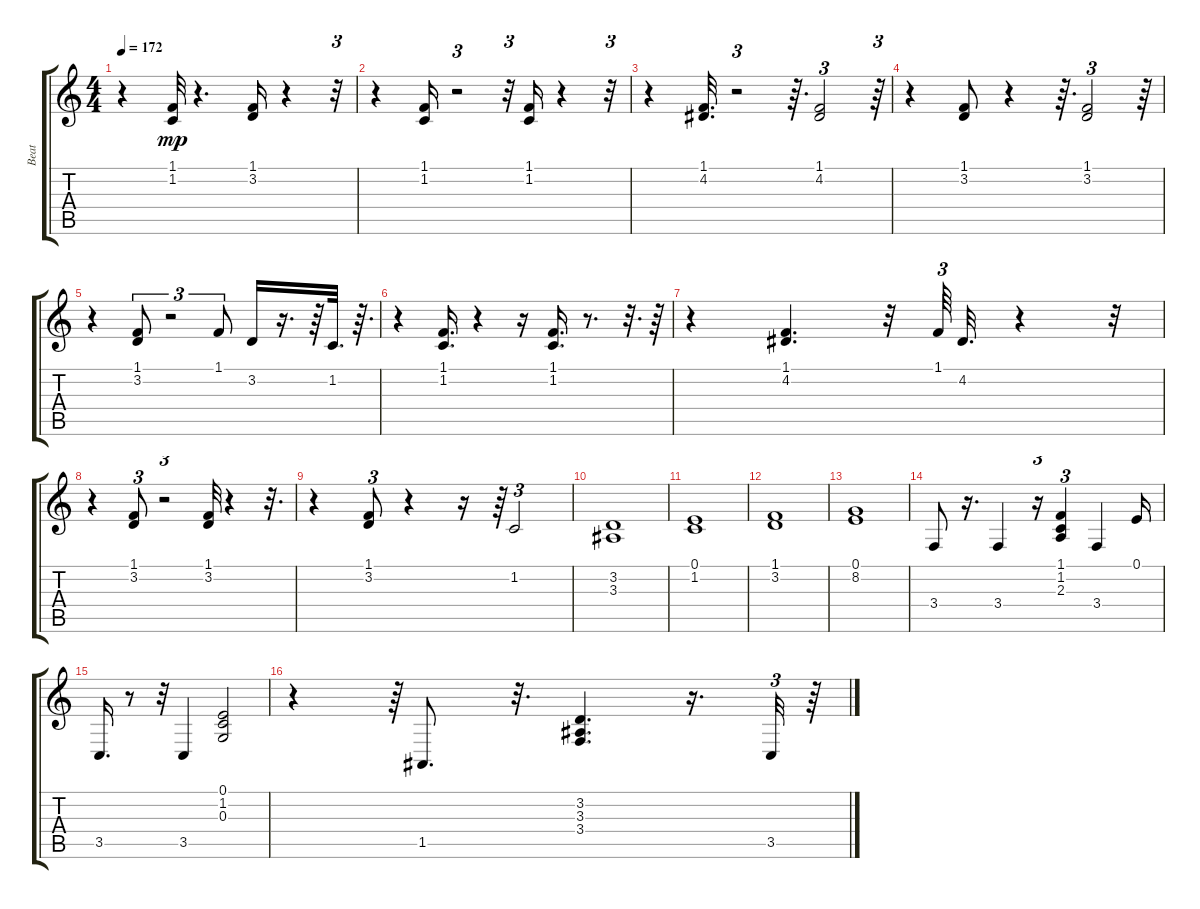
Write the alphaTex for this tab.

\track ("Beat" "Beat") {instrument brightacousticpiano}
\staff {score tabs}
\tuning (E4 B3 G3 D3 A2 E2) {hide}
\ts (4 4)
\tempo 172
\clef g2
\ks c
r.4{dy mp} (1.1 1.2).32 r.4{d} (1.1 3.2).16 r.4 r.32{tu (3 2)} |
r.4 (1.1 1.2).16 r.2{tu (3 2)} r.32{tu (3 2)} (1.1 1.2).16 r.4 r.32{tu (3 2)} |
r.4 (1.1 4.2).32{d} r.2{tu (3 2)} r.64{d} (1.1 4.2).2{tu (3 2)} r.64{tu (3 2)} |
r.4 (1.1 3.2).8 r.4 r.64{d} (1.1 3.2).2{tu (3 2)} r.64 |
r.4 (1.1 3.2).8{tu (3 2)} r.2{tu (3 2)} 1.1.8{tu (3 2)} 3.2.16 r.16{d} r.64 1.2.32{d} r.64{d} |
r.4 (1.1 1.2).16{d} r.4 r.16 (1.1 1.2).16{d} r.8{d} r.32{d} r.64 |
r.4 (1.1 4.2).4{d} r.32 1.1.64{tu (3 2)} 4.2.32{d} r.4 r.32 |
r.4 (1.1 3.2).8{tu (3 2)} r.2{tu (3 2)} (1.1 3.2).32 r.4 r.32{d} |
r.4 (1.1 3.2).8{tu (3 2)} r.4 r.16 r.64{tu (3 2)} 1.2.2{tu (3 2)} |
(3.2 3.3).1 |
(0.1 1.2).1 |
(1.1 3.2).1 |
(0.1 8.2).1 |
3.4.8 r.16{d} 3.4.4 r.16{tu (3 2)} (1.1 1.2 2.3).4{tu (3 2)} 3.4.4 0.1.16 |
3.5.16{d} r.8 r.32 3.5.4 (0.1 1.2 0.3).2 |
r.4 r.64{tu (3 2)} 1.5.8{d} r.32{d} (3.2 3.3 3.4).4{d} r.16{d} 3.5.32{tu (3 2)} r.64
